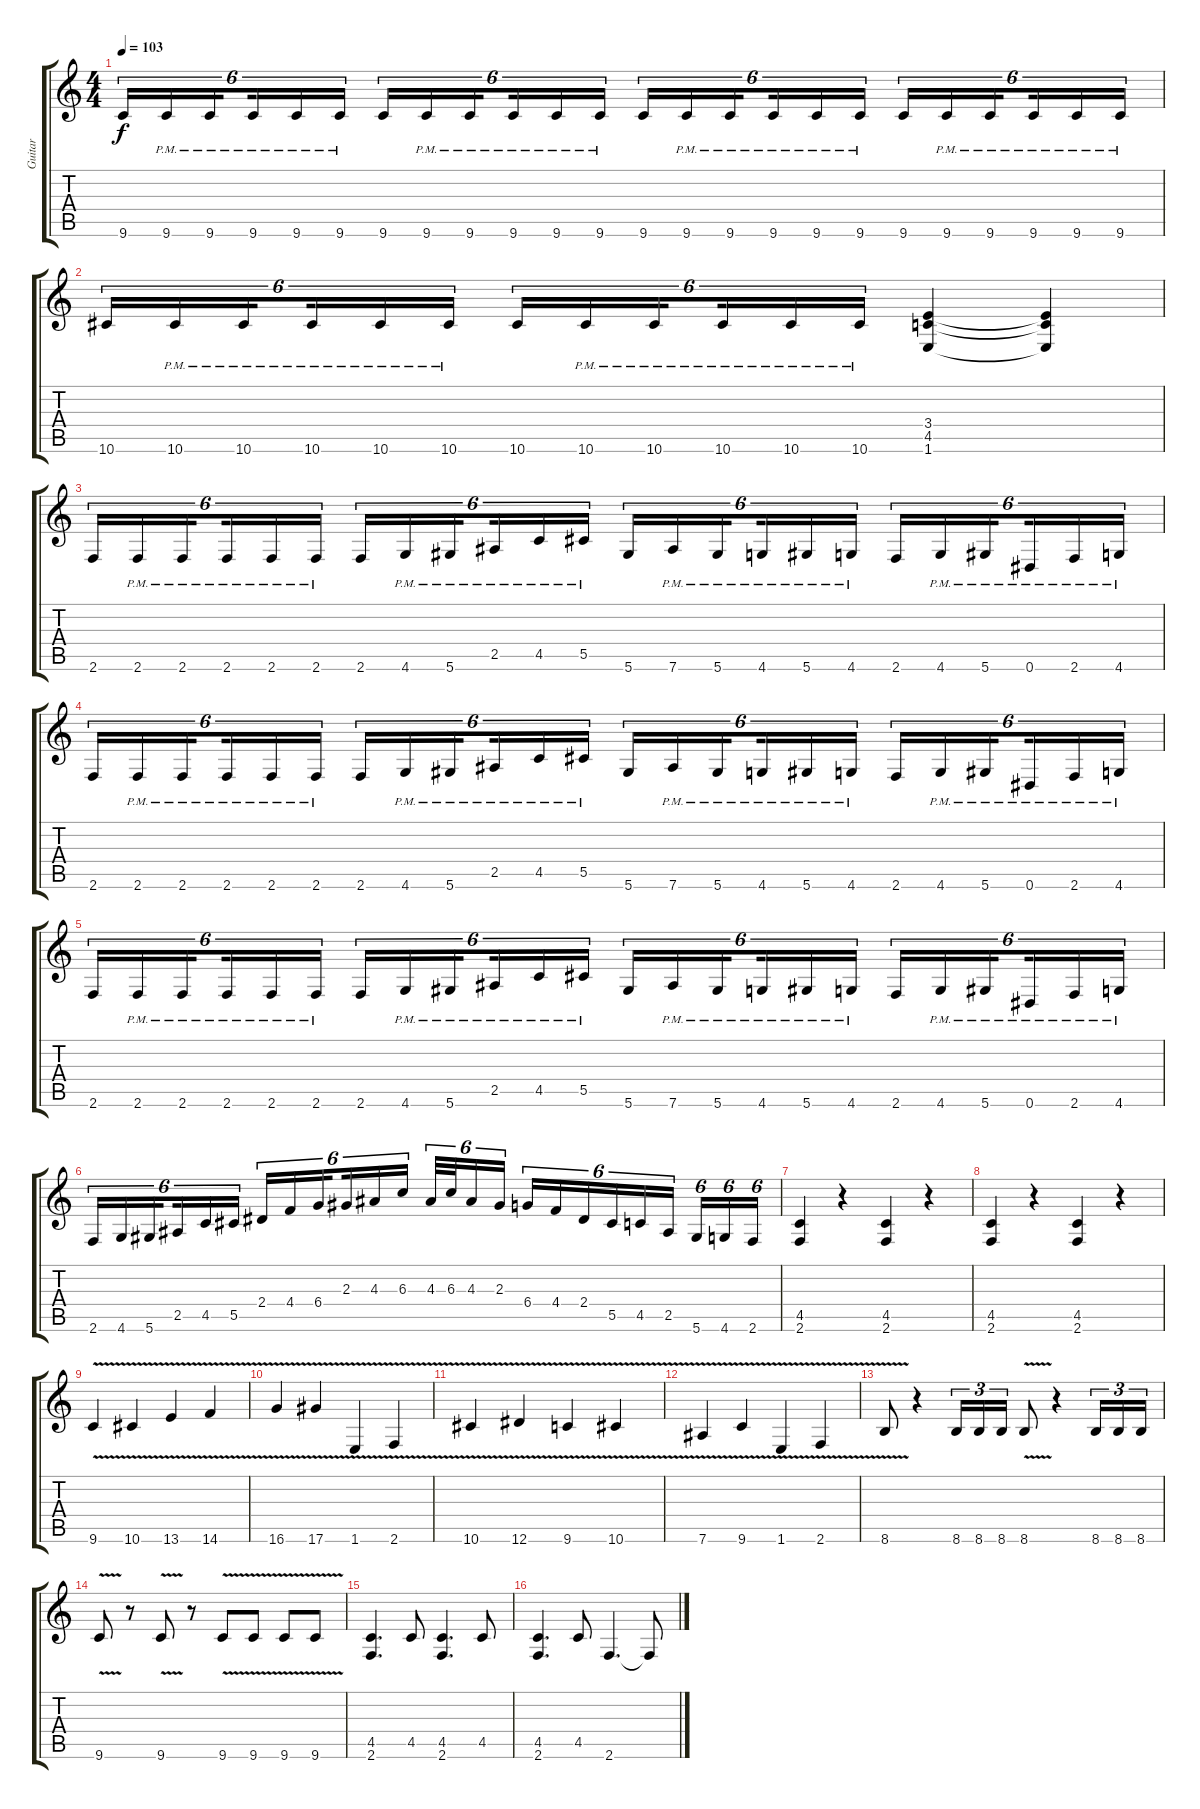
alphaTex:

\track ("Guitar" "Guitar") {instrument overdrivenguitar}
\staff {score tabs}
\tuning (Eb4 Bb3 Gb3 Db3 Ab2 Eb2) {hide}
\ts (4 4)
\tempo 103
\clef g2
\ks c
9.6.16{tu (6 4) dy f} 9.6{pm}.16{tu (6 4)} 9.6{pm}.16{tu (6 4) beam splitsecondary} 9.6{pm}.16{tu (6 4)} 9.6{pm}.16{tu (6 4)} 9.6{pm}.16{tu (6 4)} 9.6.16{tu (6 4)} 9.6{pm}.16{tu (6 4)} 9.6{pm}.16{tu (6 4) beam splitsecondary} 9.6{pm}.16{tu (6 4)} 9.6{pm}.16{tu (6 4)} 9.6{pm}.16{tu (6 4)} 9.6.16{tu (6 4)} 9.6{pm}.16{tu (6 4)} 9.6{pm}.16{tu (6 4) beam splitsecondary} 9.6{pm}.16{tu (6 4)} 9.6{pm}.16{tu (6 4)} 9.6{pm}.16{tu (6 4)} 9.6.16{tu (6 4)} 9.6{pm}.16{tu (6 4)} 9.6{pm}.16{tu (6 4) beam splitsecondary} 9.6{pm}.16{tu (6 4)} 9.6{pm}.16{tu (6 4)} 9.6{pm}.16{tu (6 4)} |
10.6.16{tu (6 4)} 10.6{pm}.16{tu (6 4)} 10.6{pm}.16{tu (6 4) beam splitsecondary} 10.6{pm}.16{tu (6 4)} 10.6{pm}.16{tu (6 4)} 10.6{pm}.16{tu (6 4)} 10.6.16{tu (6 4)} 10.6{pm}.16{tu (6 4)} 10.6{pm}.16{tu (6 4) beam splitsecondary} 10.6{pm}.16{tu (6 4)} 10.6{pm}.16{tu (6 4)} 10.6{pm}.16{tu (6 4)} (3.4 4.5 1.6).4 (3.4{t} 4.5{t} 1.6{t}).4 |
2.6.16{tu (6 4)} 2.6{pm}.16{tu (6 4)} 2.6{pm}.16{tu (6 4) beam splitsecondary} 2.6{pm}.16{tu (6 4)} 2.6{pm}.16{tu (6 4)} 2.6{pm}.16{tu (6 4)} 2.6.16{tu (6 4)} 4.6{pm}.16{tu (6 4)} 5.6{pm}.16{tu (6 4) beam splitsecondary} 2.5{pm}.16{tu (6 4)} 4.5{pm}.16{tu (6 4)} 5.5{pm}.16{tu (6 4)} 5.6.16{tu (6 4)} 7.6{pm}.16{tu (6 4)} 5.6{pm}.16{tu (6 4) beam splitsecondary} 4.6{pm}.16{tu (6 4)} 5.6{pm}.16{tu (6 4)} 4.6{pm}.16{tu (6 4)} 2.6.16{tu (6 4)} 4.6{pm}.16{tu (6 4)} 5.6{pm}.16{tu (6 4) beam splitsecondary} 0.6{pm}.16{tu (6 4)} 2.6{pm}.16{tu (6 4)} 4.6{pm}.16{tu (6 4)} |
2.6.16{tu (6 4)} 2.6{pm}.16{tu (6 4)} 2.6{pm}.16{tu (6 4) beam splitsecondary} 2.6{pm}.16{tu (6 4)} 2.6{pm}.16{tu (6 4)} 2.6{pm}.16{tu (6 4)} 2.6.16{tu (6 4)} 4.6{pm}.16{tu (6 4)} 5.6{pm}.16{tu (6 4) beam splitsecondary} 2.5{pm}.16{tu (6 4)} 4.5{pm}.16{tu (6 4)} 5.5{pm}.16{tu (6 4)} 5.6.16{tu (6 4)} 7.6{pm}.16{tu (6 4)} 5.6{pm}.16{tu (6 4) beam splitsecondary} 4.6{pm}.16{tu (6 4)} 5.6{pm}.16{tu (6 4)} 4.6{pm}.16{tu (6 4)} 2.6.16{tu (6 4)} 4.6{pm}.16{tu (6 4)} 5.6{pm}.16{tu (6 4) beam splitsecondary} 0.6{pm}.16{tu (6 4)} 2.6{pm}.16{tu (6 4)} 4.6{pm}.16{tu (6 4)} |
2.6.16{tu (6 4)} 2.6{pm}.16{tu (6 4)} 2.6{pm}.16{tu (6 4) beam splitsecondary} 2.6{pm}.16{tu (6 4)} 2.6{pm}.16{tu (6 4)} 2.6{pm}.16{tu (6 4)} 2.6.16{tu (6 4)} 4.6{pm}.16{tu (6 4)} 5.6{pm}.16{tu (6 4) beam splitsecondary} 2.5{pm}.16{tu (6 4)} 4.5{pm}.16{tu (6 4)} 5.5{pm}.16{tu (6 4)} 5.6.16{tu (6 4)} 7.6{pm}.16{tu (6 4)} 5.6{pm}.16{tu (6 4) beam splitsecondary} 4.6{pm}.16{tu (6 4)} 5.6{pm}.16{tu (6 4)} 4.6{pm}.16{tu (6 4)} 2.6.16{tu (6 4)} 4.6{pm}.16{tu (6 4)} 5.6{pm}.16{tu (6 4) beam splitsecondary} 0.6{pm}.16{tu (6 4)} 2.6{pm}.16{tu (6 4)} 4.6{pm}.16{tu (6 4)} |
2.6.16{tu (6 4)} 4.6.16{tu (6 4)} 5.6.16{tu (6 4) beam splitsecondary} 2.5.16{tu (6 4)} 4.5.16{tu (6 4)} 5.5.16{tu (6 4)} 2.4.16{tu (6 4)} 4.4.16{tu (6 4)} 6.4.16{tu (6 4) beam splitsecondary} 2.3.16{tu (6 4)} 4.3.16{tu (6 4)} 6.3.16{tu (6 4)} 4.3.32{tu (6 4)} 6.3.32{tu (6 4)} 4.3.16{tu (6 4)} 2.3.16{tu (6 4) beam splitsecondary} 6.4.16{tu (6 4)} 4.4.16{tu (6 4)} 2.4.16{tu (6 4)} 5.5.16{tu (6 4)} 4.5.16{tu (6 4)} 2.5.16{tu (6 4) beam splitsecondary} 5.6.16{tu (6 4)} 4.6.16{tu (6 4)} 2.6.16{tu (6 4)} |
(4.5 2.6).4 r.4 (4.5 2.6).4 r.4 |
(4.5 2.6).4 r.4 (4.5 2.6).4 r.4 |
9.6{v}.4 10.6{v}.4 13.6{v}.4 14.6{v}.4 |
16.6{v}.4 17.6{v}.4 1.6{v}.4 2.6{v}.4 |
10.6{v}.4 12.6{v}.4 9.6{v}.4 10.6{v}.4 |
7.6{v}.4 9.6{v}.4 1.6{v}.4 2.6{v}.4 |
8.6{v}.8 r.4 8.6.16{tu (3 2)} 8.6.16{tu (3 2)} 8.6.16{tu (3 2)} 8.6{v}.8 r.4 8.6.16{tu (3 2)} 8.6.16{tu (3 2)} 8.6.16{tu (3 2)} |
9.6{v}.8 r.8 9.6{v}.8 r.8 9.6{v}.8 9.6{v}.8 9.6{v}.8 9.6{v}.8 |
(4.5 2.6).4{d} 4.5.8 (4.5 2.6).4{d} 4.5.8 |
(4.5 2.6).4{d} 4.5.8 2.6.4{d} 2.6{t}.8
